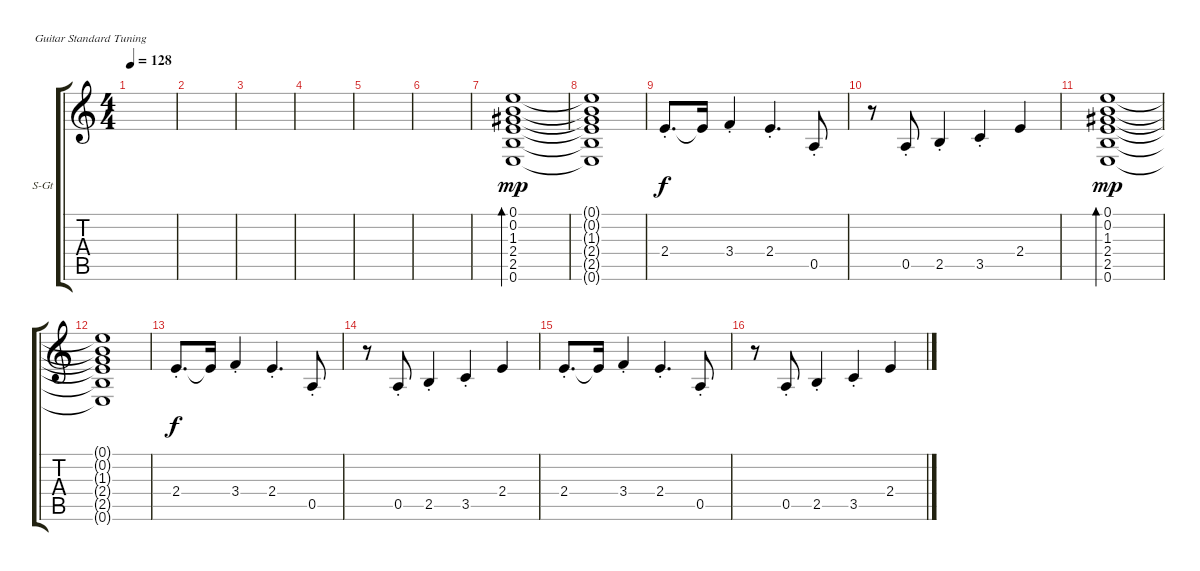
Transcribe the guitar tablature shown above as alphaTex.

\defaultSystemsLayout 4
\bracketExtendMode groupsimilarinstruments
\firstSystemTrackNameOrientation horizontal
\otherSystemsTrackNameOrientation horizontal
\track ("В. Бутусов (гитара)" "S-Gt") {instrument acousticguitarsteel}
\staff {score tabs}
\tuning (E4 B3 G3 D3 A2 E2)
\ts (4 4)
\tempo 128
\clef g2
\ks c
|
|
|
|
|
|
(0.6 2.5 2.4 1.3 0.2 0.1).1{bd 82 dy mp} |
(0.6{t} 2.5{t} 2.4{t} 1.3{t} 0.2{t} 0.1{t}).1 |
2.4{st}.8{d dy f} 2.4{t}.16 3.4{st}.4 2.4{st}.4{d} 0.5{st}.8 |
r.8 0.5{st}.8 2.5{st}.4 3.5{st}.4 2.4.4 |
(0.6 2.5 2.4 1.3 0.2 0.1).1{bd 82 dy mp} |
(0.6{t} 2.5{t} 2.4{t} 1.3{t} 0.2{t} 0.1{t}).1 |
2.4{st}.8{d dy f} 2.4{t}.16 3.4{st}.4 2.4{st}.4{d} 0.5{st}.8 |
r.8 0.5{st}.8 2.5{st}.4 3.5{st}.4 2.4.4 |
2.4{st}.8{d} 2.4{t}.16 3.4{st}.4 2.4{st}.4{d} 0.5{st}.8 |
r.8 0.5{st}.8 2.5{st}.4 3.5{st}.4 2.4.4
